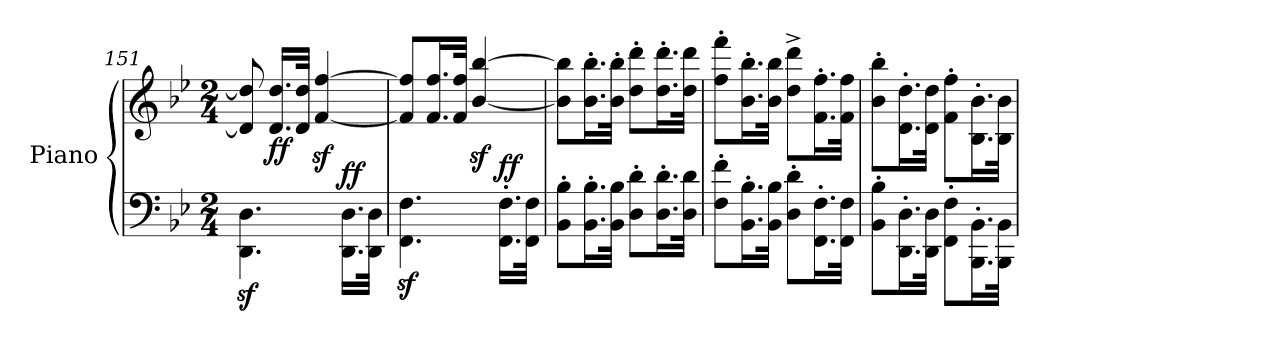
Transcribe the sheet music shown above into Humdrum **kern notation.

**kern	**kern	**dynam
*part1	*part1	*part1
*staff2	*staff1	*staff1/2
*I"Piano	*	*
*I'Pno	*	*
*clefF4	*clefG2	*
*k[b-e-]	*k[b-e-]	*
*M2/4	*M2/4	*
=151	=151	=151
4.DD\z< 4.D\z<	8d/] 8dd/]	.
!	!	!LO:DY:b
.	16.d/ 16.dd/LL	ff
.	32d/ 32dd/JJk	.
.	[4f/z< [4ff/z<	.
!	!	!LO:DY:a=2
16.DD\ 16.D\LL	.	ff
32DD\ 32D\JJk	.	.
!!LO:LB:g=z
=152	=152	=152
4.FF\z> 4.F\z>	8f/] 8ff/]L	.
.	16.f/ 16.ff/L	.
.	32f/ 32ff/JJk	.
.	[4b-/z< [4bb-/z<	.
!	!	!LO:DY:a=2
16.FF\' 16.F\'LL	.	ff
32FF\ 32F\JJk	.	.
=153	=153	=153
8BB-\' 8B-\'L	8b-\] 8bb-\]L	.
16.BB-\' 16.B-\'L	16.b-\' 16.bb-\'L	.
32BB-\ 32B-\JJk	32b-\' 32bb-\'JJk	.
8D\' 8d\'L	8dd\' 8ddd\'L	.
16.D\' 16.d\'L	16.dd\' 16.ddd\'L	.
32D\ 32d\JJk	32dd\ 32ddd\JJk	.
=154	=154	=154
8F\' 8f\'L	8ff\' 8fff\'L	.
16.BB-\' 16.B-\'L	16.b-\' 16.bb-\'L	.
32BB-\ 32B-\JJk	32b-\ 32bb-\JJk	.
8D\' 8d\'L	8dd\^ 8ddd\^L	.
16.FF\' 16.F\'L	16.f\' 16.ff\'L	.
32FF\ 32F\JJk	32f\ 32ff\JJk	.
=155	=155	=155
8BB-\' 8B-\'L	8b-\' 8bb-\'L	.
16.DD\' 16.D\'L	16.d\' 16.dd\'L	.
32DD\ 32D\JJk	32d\ 32dd\JJk	.
8FF\' 8F\'L	8f\' 8ff\'L	.
16.BBB-\' 16.BB-\'L	16.B-\' 16.b-\'L	.
32BBB-\ 32BB-\JJk	32B-\ 32b-\JJk	.
=	=	=
*-	*-	*-
